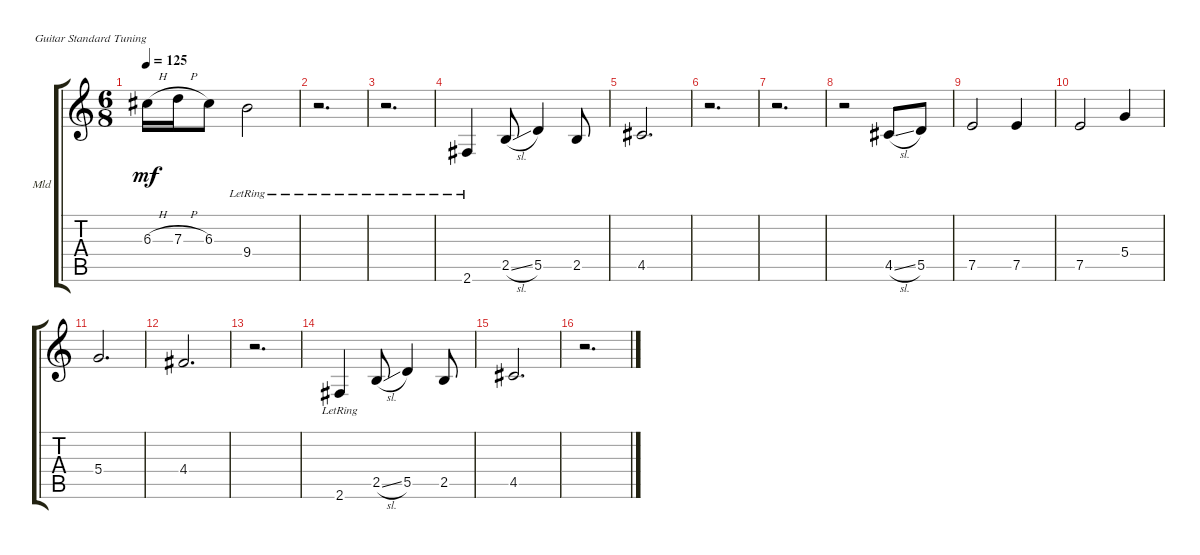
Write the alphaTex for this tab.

\defaultSystemsLayout 4
\bracketExtendMode groupsimilarinstruments
\firstSystemTrackNameOrientation horizontal
\otherSystemsTrackNameOrientation horizontal
\track ("Melodie" "Mld") {instrument acousticgrandpiano}
\staff {score tabs}
\tuning (E4 B3 G3 D3 A2 E2)
\displaytranspose 12
\ts (6 8)
\tempo 125
\clef g2
\ks c
6.3{h}.16{dy mf} 7.3{h}.16 6.3.8 9.4{lr}.2 |
r.2{d} |
r.2{d} |
2.6{lr}.4 2.5{sl}.8 5.5.4 2.5.8 |
4.5.2{d} |
r.2{d} |
r.2{d} |
r.2 4.5{sl}.8 5.5.8 |
7.5.2 7.5.4 |
7.5.2 5.4.4 |
5.4.2{d} |
4.4.2{d} |
r.2{d} |
2.6{lr}.4 2.5{sl}.8 5.5.4 2.5.8 |
4.5.2{d} |
r.2{d}
